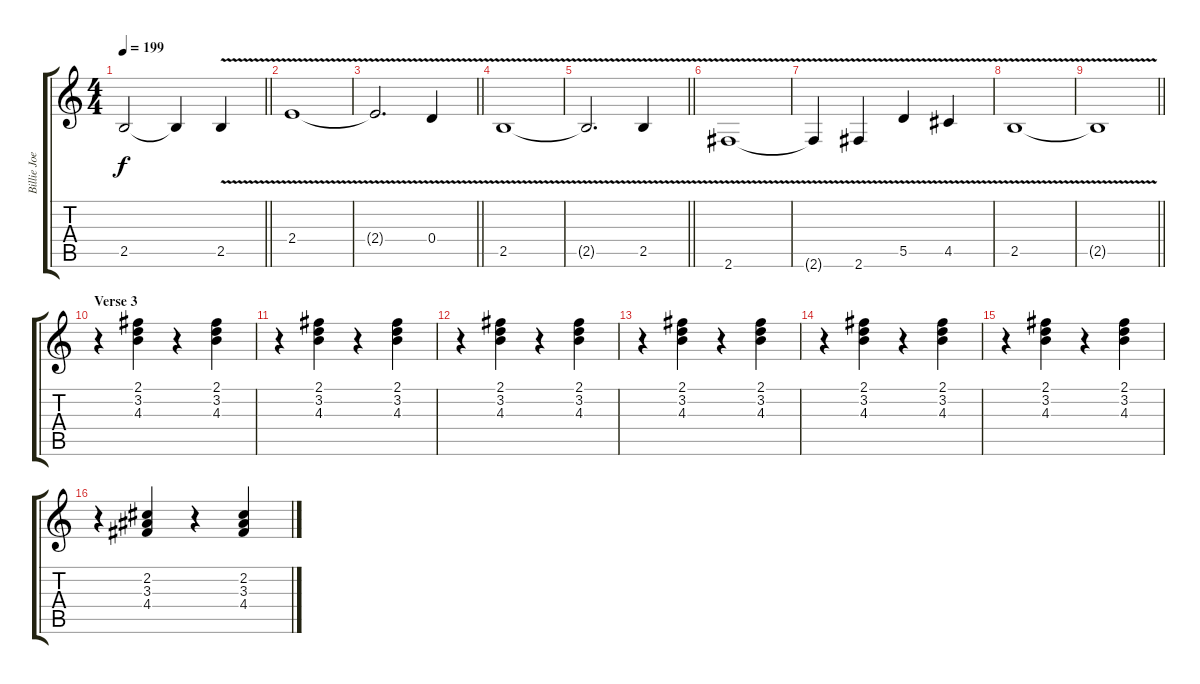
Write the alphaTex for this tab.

\track ("Billie Joe Armstrong - Guitar" "Billie Joe") {instrument distortionguitar}
\staff {score tabs}
\tuning (E4 B3 G3 D3 A2 E2) {hide}
\ts (4 4)
\tempo 199
\clef g2
\barLineRight lightlight
\ks c
2.5{t}.2{dy f} 2.5{t}.4 2.5{v}.4 |
2.4{v}.1 |
\barLineRight lightlight
2.4{t}.2{d} 0.4{v}.4 |
2.5{v}.1 |
\barLineRight lightlight
2.5{t}.2{d} 2.5{v}.4 |
2.6{v}.1 |
2.6{t}.4 2.6{v}.4 5.5{v}.4 4.5{v}.4 |
2.5{v}.1 |
\barLineRight lightlight
2.5{t}.1 |
\section ("" "Verse 3")
r.4{volume 11} (2.1 3.2 4.3).4 r.4 (2.1 3.2 4.3).4 |
r.4 (2.1 3.2 4.3).4 r.4 (2.1 3.2 4.3).4 |
r.4 (2.1 3.2 4.3).4 r.4 (2.1 3.2 4.3).4 |
r.4 (2.1 3.2 4.3).4 r.4 (2.1 3.2 4.3).4 |
r.4 (2.1 3.2 4.3).4 r.4 (2.1 3.2 4.3).4 |
r.4 (2.1 3.2 4.3).4 r.4 (2.1 3.2 4.3).4 |
r.4 (2.2 3.3 4.4).4 r.4 (2.2 3.3 4.4).4
